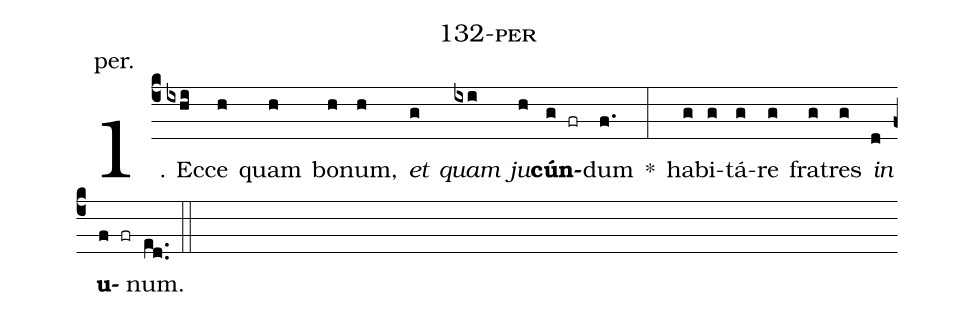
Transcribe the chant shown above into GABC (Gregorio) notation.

name: 132-per;
annotation: per.;
%%
(c4)1. Ec(ixhi)ce(h) quam(h) bo(h)num,(h) <i>et</i>(g) <i>quam</i>(ixi) <i>ju</i>(h)<b>cún</b>(g fr)dum(f.) *(:) ha(g)bi(g)tá(g)re(g) fra(g)tres(g) <i>in</i>(d) <b>u</b>(f fr)num.(ed..) (::)
